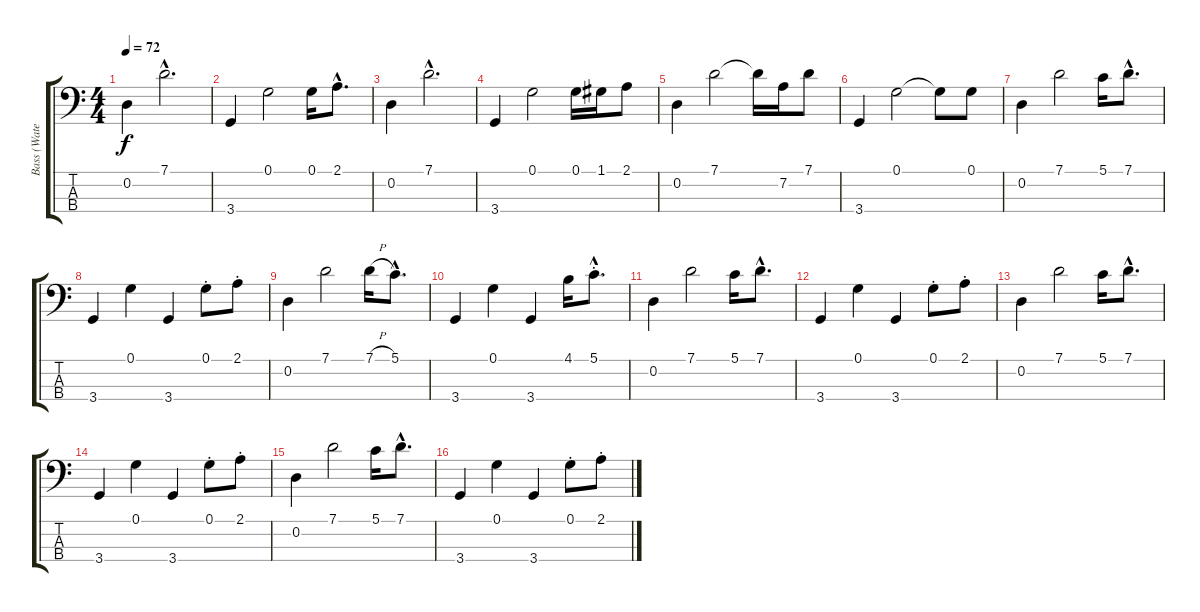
\track ("Bass (Waters)" "Bass (Wate") {instrument electricbasspick}
\staff {score tabs}
\tuning (G2 D2 A1 E1) {hide}
\ts (4 4)
\tempo 72
\clef f4
\ks c
0.2.4{dy f} 7.1{hac}.2{d} |
3.4.4 0.1.2 0.1.16 2.1{hac}.8{d} |
0.2.4 7.1{hac}.2{d} |
3.4.4 0.1.2 0.1.16 1.1.16 2.1.8 |
0.2.4 7.1.2 7.1{t}.16 7.2.16 7.1.8 |
3.4.4 0.1.2 0.1{t}.8 0.1.8 |
0.2.4 7.1.2 5.1.16 7.1{hac}.8{d} |
3.4.4 0.1.4 3.4.4 0.1{st}.8 2.1{st}.8 |
0.2.4 7.1.2 7.1{h}.16 5.1{hac}.8{d} |
3.4.4 0.1.4 3.4.4 4.1.16 5.1{hac st}.8{d} |
0.2.4 7.1.2 5.1.16 7.1{hac}.8{d} |
3.4.4 0.1.4 3.4.4 0.1{st}.8 2.1{st}.8 |
0.2.4 7.1.2 5.1.16 7.1{hac}.8{d} |
3.4.4 0.1.4 3.4.4 0.1{st}.8 2.1{st}.8 |
0.2.4 7.1.2 5.1.16 7.1{hac}.8{d} |
3.4.4 0.1.4 3.4.4 0.1{st}.8 2.1{st}.8
